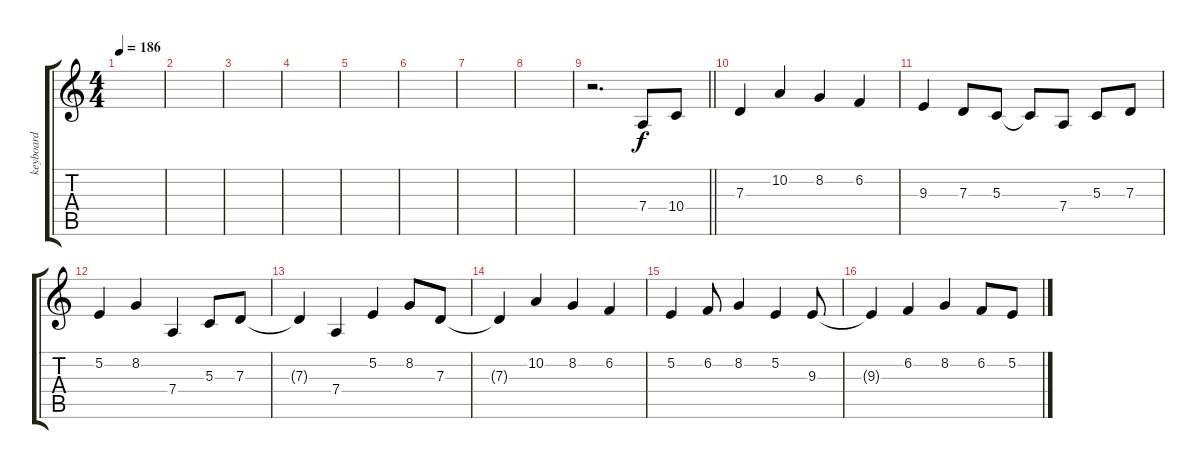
\track ("keyboard" "keyboard") {instrument vibraphone}
\staff {score tabs}
\tuning (E4 B3 G3 D3 A2 E2) {hide}
\ts (4 4)
\tempo 186
\clef g2
\ks c
|
|
|
|
|
|
|
|
\barLineRight lightlight
r.2{d} 7.4.8 10.4.8 |
7.3.4 10.2.4 8.2.4 6.2.4 |
9.3.4 7.3.8 5.3.8 5.3{t}.8 7.4.8 5.3.8 7.3.8 |
5.2.4 8.2.4 7.4.4 5.3.8 7.3.8 |
7.3{t}.4 7.4.4 5.2.4 8.2.8 7.3.8 |
7.3{t}.4 10.2.4 8.2.4 6.2.4 |
5.2.4 6.2.8 8.2.4 5.2.4 9.3.8 |
9.3{t}.4 6.2.4 8.2.4 6.2.8 5.2.8
